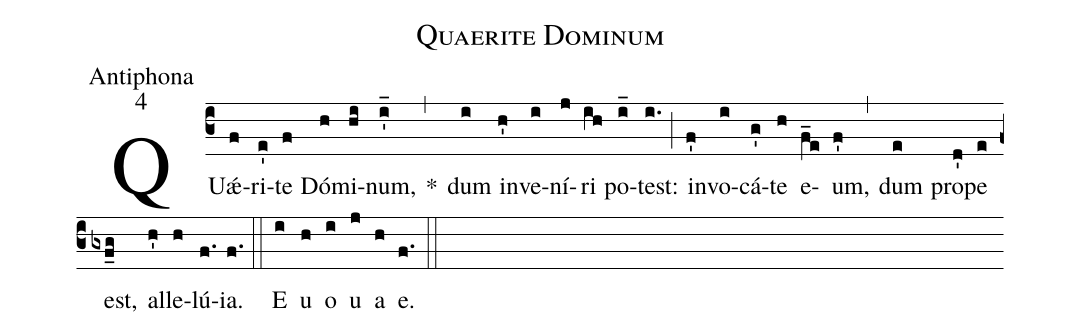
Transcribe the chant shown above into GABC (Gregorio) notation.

name:Quaerite Dominum;
office-part:Antiphona;
mode:4;
%%
(c3) QUǽ(f)ri(e')te(f) Dó(h)mi(hi)num,(i'_) *(,) dum(i) in(h')ve(i)ní(j)ri(ih) po(i_)test:(i.) (;) in(f')vo(i)cá(g')te(h) e(f_e)um,(f') (,) dum(e) pro(d')pe(e) est,(gxf_g) al(h')le(h)lú(f.)ia.(f.) (::) <eu> E(i) u(h) o(i) u(j) a(h) e.</eu>(f.) (::)
